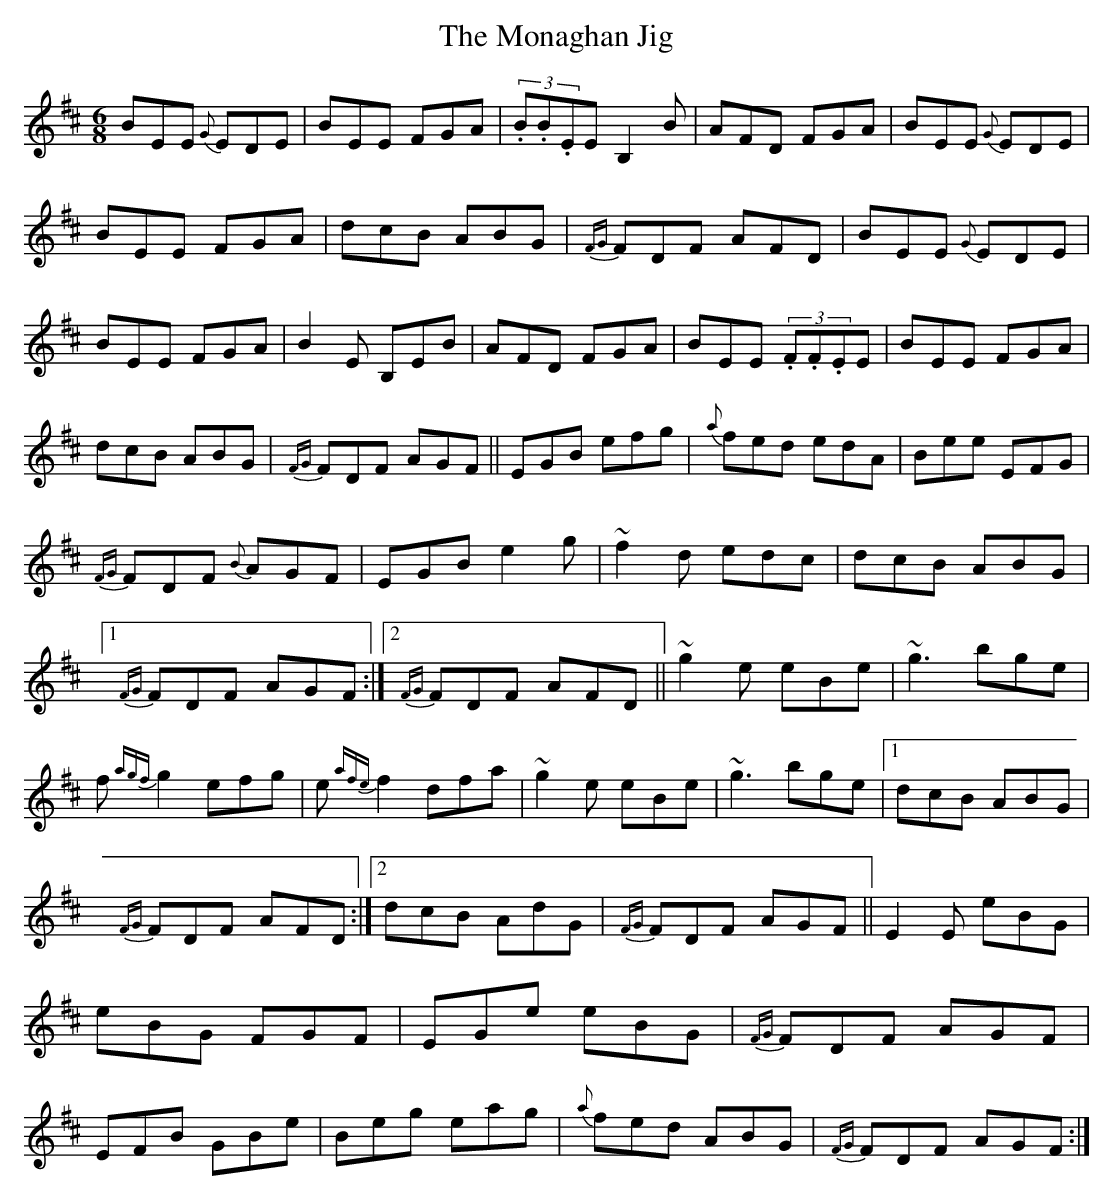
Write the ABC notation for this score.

X:1
T:Monaghan Jig, The
M:6/8
K:D
BEE {G}EDE | BEE FGA | (3.B.B.EE B,2B | AFD FGA | BEE {G}EDE | BEE FGA | \
dcB ABG | {FG}FDF AFD | BEE {G}EDE | BEE FGA | B2E B,EB | AFD FGA |\
BEE (3.F.F.EE | BEE FGA | dcB ABG | {FG}FDF AGF || EGB efg | {a}fed edA | \
Bee EFG | {FG}FDF {B}AGF | EGB e2g | ~f2d edc | dcB ABG |1 {FG}FDF AGF \
:|2 {FG}FDF AFD || ~g2e eBe | ~g3 bge | f {agf}g2 efg | e {afe}f2 dfa | ~g2e eBe |\
~g3 bge |1 dcB ABG | {FG}FDF AFD :|2 dcB AdG | {FG}FDF AGF || E2E eBG | \
eBG FGF | EGe eBG | {FG}FDF AGF | EFB GBe | Beg eag | {a}fed ABG | {FG}FDF AGF :|
